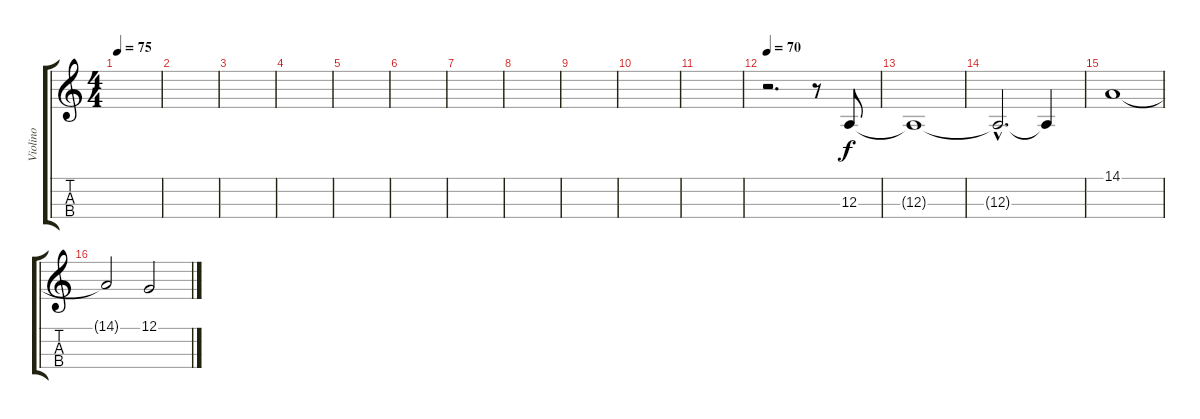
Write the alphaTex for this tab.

\track ("Violino" "Violino") {instrument violin}
\staff {score tabs}
\tuning (G3 D3 A2 E2) {hide}
\ts (4 4)
\tempo 75
\clef g2
\ks c
|
|
|
|
|
|
|
|
|
|
|
\tempo 70
r.2{d} r.8 12.3.8 |
12.3{t}.1 |
12.3{hac t}.2{d} 12.3{t}.4 |
14.1.1 |
14.1{t}.2 12.1.2
